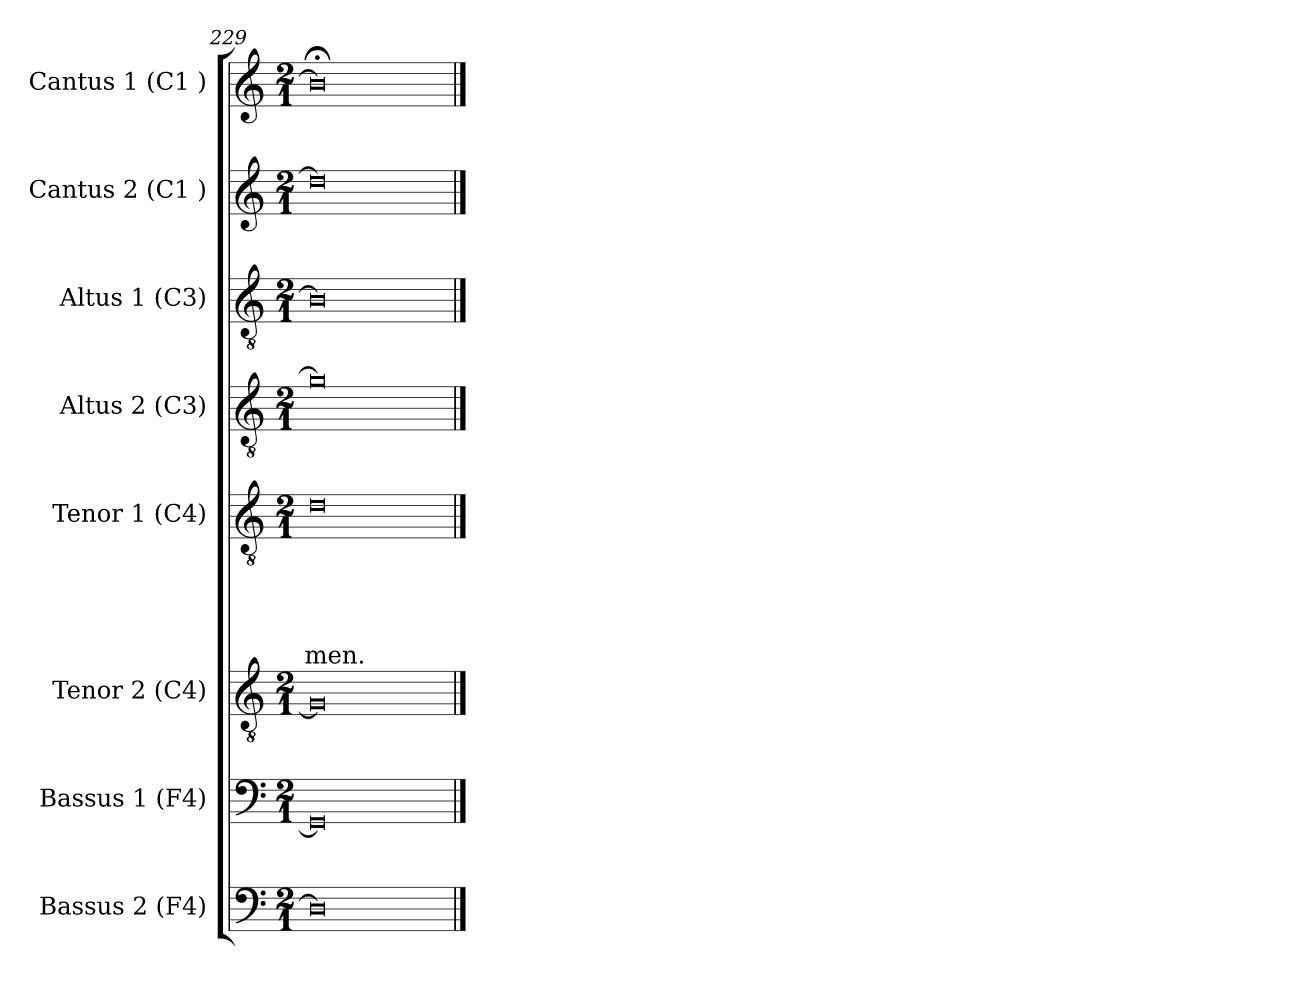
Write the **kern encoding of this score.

**kern	**text	**kern	**kern	**text	**kern	**text	**text	**text	**text	**text	**kern	**kern	**kern	**text	**kern
*part8	*part8	*part7	*part6	*part6	*part5	*part5	*part5	*part5	*part5	*part5	*part4	*part3	*part2	*part2	*part1
*staff8	*staff8	*staff7	*staff6	*staff6	*staff5	*staff5	*staff5	*staff5	*staff5	*staff5	*staff4	*staff3	*staff2	*staff2	*staff1
*I"Bassus 2 (F4)	*	*I"Bassus 1 (F4)	*I"Tenor 2 (C4)	*	*I"Tenor 1 (C4)	*	*	*	*	*	*I"Altus 2 (C3)	*I"Altus 1 (C3)	*I"Cantus 2 (C1 )	*	*I"Cantus 1 (C1 )
*I'B2	*	*I'B1	*I'T2	*	*I'T1	*	*	*	*	*	*I'A2	*I'A1	*I'C2	*	*I'C1
*clefF4	*	*clefF4	*clefGv2	*	*clefGv2	*	*	*	*	*	*clefGv2	*clefGv2	*clefG2	*	*clefG2
*k[]	*	*k[]	*k[]	*	*k[]	*	*	*	*	*	*k[]	*k[]	*k[]	*	*k[]
*C:	*	*C:	*C:	*	*C:	*	*	*	*	*	*C:	*C:	*C:	*	*C:
*M2/1	*	*M2/1	*M2/1	*	*M2/1	*	*	*	*	*	*M2/1	*M2/1	*M2/1	*	*M2/1
=229	=229	=229	=229	=229	=229	=229	=229	=229	=229	=229	=229	=229	=229	=229	=229
!	!	!	!	!	!	!	!	!	!	!LO:LY:b	!	!	!	!	!
0D]	.	0GG]	0G]	.	0d	.	.	.	.	-men.	0g]	0B]	0dd]	.	0b;<]
==	==	==	==	==	==	==	==	==	==	==	==	==	==	==	==
*-	*-	*-	*-	*-	*-	*-	*-	*-	*-	*-	*-	*-	*-	*-	*-
